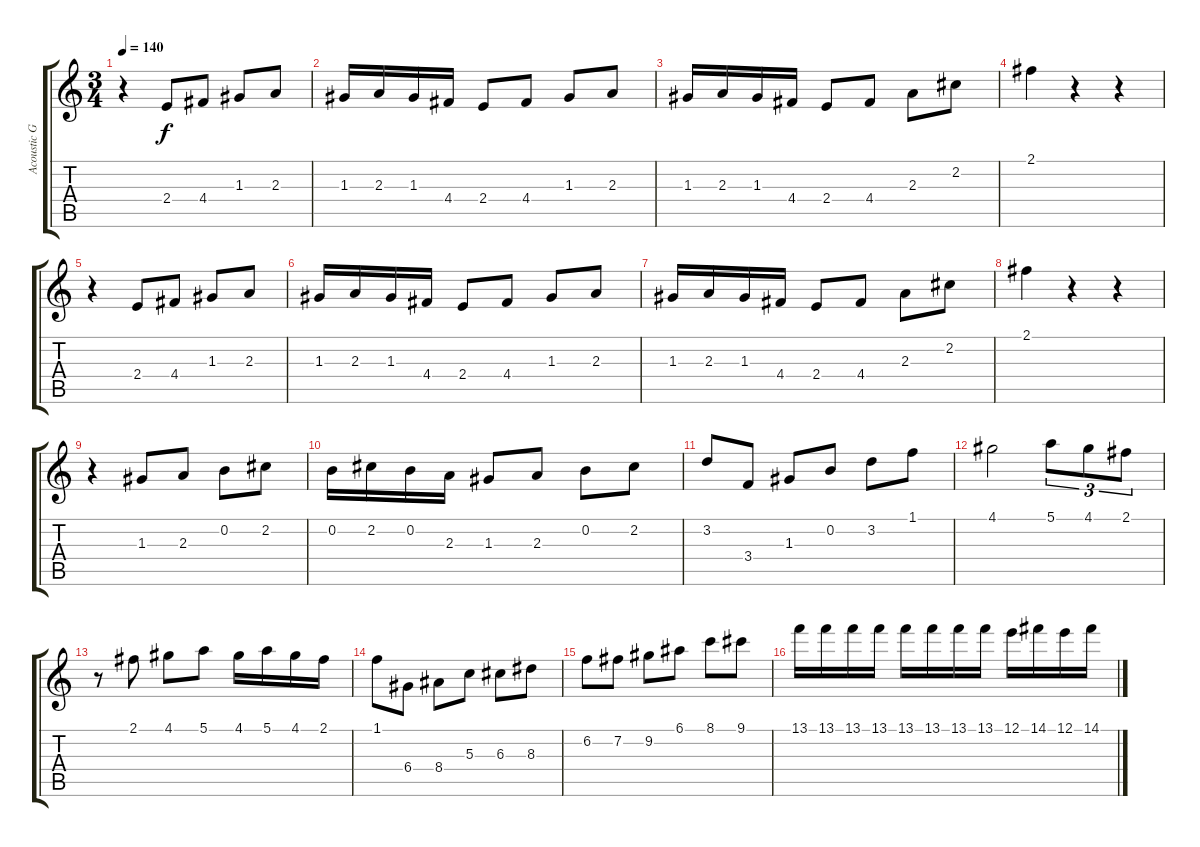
\track ("Acoustic Guitar " "Acoustic G") {instrument acousticguitarnylon}
\staff {score tabs}
\tuning (E4 B3 G3 D3 A2 E2) {hide}
\ts (3 4)
\tempo 140
\clef g2
\ks c
r.4{dy f instrument acousticguitarnylon} 2.4.8 4.4.8 1.3.8 2.3.8 |
1.3.16 2.3.16 1.3.16 4.4.16 2.4.8 4.4.8 1.3.8 2.3.8 |
1.3.16 2.3.16 1.3.16 4.4.16 2.4.8 4.4.8 2.3.8 2.2.8 |
2.1.4 r.4 r.4 |
r.4 2.4.8 4.4.8 1.3.8 2.3.8 |
1.3.16 2.3.16 1.3.16 4.4.16 2.4.8 4.4.8 1.3.8 2.3.8 |
1.3.16 2.3.16 1.3.16 4.4.16 2.4.8 4.4.8 2.3.8 2.2.8 |
2.1.4 r.4 r.4 |
r.4 1.3.8 2.3.8 0.2.8 2.2.8 |
0.2.16 2.2.16 0.2.16 2.3.16 1.3.8 2.3.8 0.2.8 2.2.8 |
3.2.8 3.4.8 1.3.8 0.2.8 3.2.8 1.1.8 |
4.1.2 5.1.8{tu (3 2)} 4.1.8{tu (3 2)} 2.1.8{tu (3 2)} |
r.8 2.1.8 4.1.8 5.1.8 4.1.16 5.1.16 4.1.16 2.1.16 |
1.1.8 6.4.8 8.4.8 5.3.8 6.3.8 8.3.8 |
6.2.8 7.2.8 9.2.8 6.1.8 8.1.8 9.1.8 |
13.1.16 13.1.16 13.1.16 13.1.16 13.1.16 13.1.16 13.1.16 13.1.16 12.1.16 14.1.16 12.1.16 14.1.16
